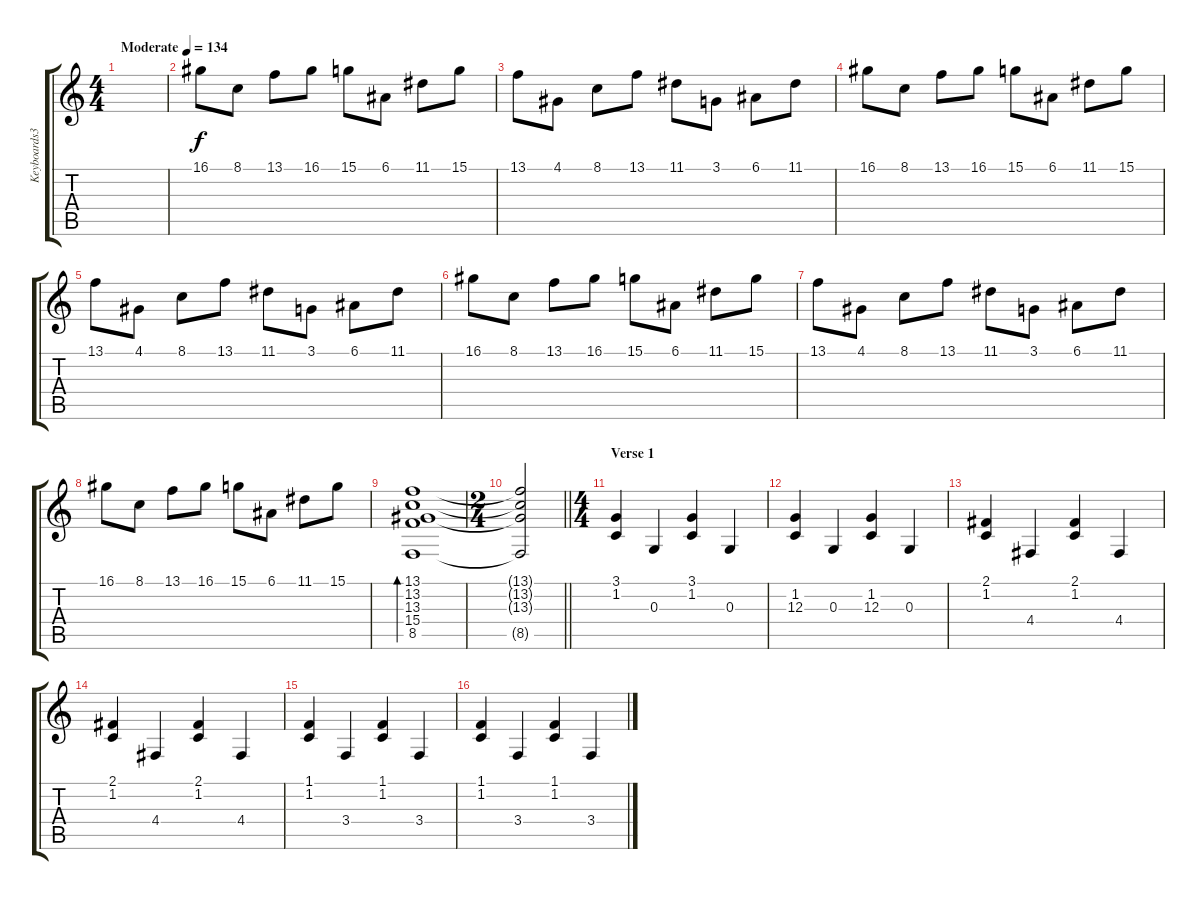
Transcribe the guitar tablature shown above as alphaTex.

\track ("Keyboards3" "Keyboards3") {instrument acousticgrandpiano}
\staff {score tabs}
\tuning (E4 B3 G3 D3 A2 E2) {hide}
\ts (4 4)
\tempo (134 "Moderate")
\clef g2
\ks c
|
16.1.8 8.1.8 13.1.8 16.1.8 15.1.8 6.1.8 11.1.8 15.1.8 |
13.1.8 4.1.8 8.1.8 13.1.8 11.1.8 3.1.8 6.1.8 11.1.8 |
16.1.8 8.1.8 13.1.8 16.1.8 15.1.8 6.1.8 11.1.8 15.1.8 |
13.1.8 4.1.8 8.1.8 13.1.8 11.1.8 3.1.8 6.1.8 11.1.8 |
16.1.8 8.1.8 13.1.8 16.1.8 15.1.8 6.1.8 11.1.8 15.1.8 |
13.1.8 4.1.8 8.1.8 13.1.8 11.1.8 3.1.8 6.1.8 11.1.8 |
16.1.8 8.1.8 13.1.8 16.1.8 15.1.8 6.1.8 11.1.8 15.1.8 |
(13.1 13.2 13.3 15.4 8.5).1{bd 480} |
\ts (2 4)
\barLineRight lightlight
(13.1{t} 13.2{t} 13.3{t} 8.5{t}).2 |
\ts (4 4)
\section ("" "Verse 1")
(3.1 1.2).4 0.3.4 (3.1 1.2).4 0.3.4 |
(1.2 12.3).4 0.3.4 (1.2 12.3).4 0.3.4 |
(2.1 1.2).4 4.4.4 (2.1 1.2).4 4.4.4 |
(2.1 1.2).4 4.4.4 (2.1 1.2).4 4.4.4 |
(1.1 1.2).4 3.4.4 (1.1 1.2).4 3.4.4 |
(1.1 1.2).4 3.4.4 (1.1 1.2).4 3.4.4
